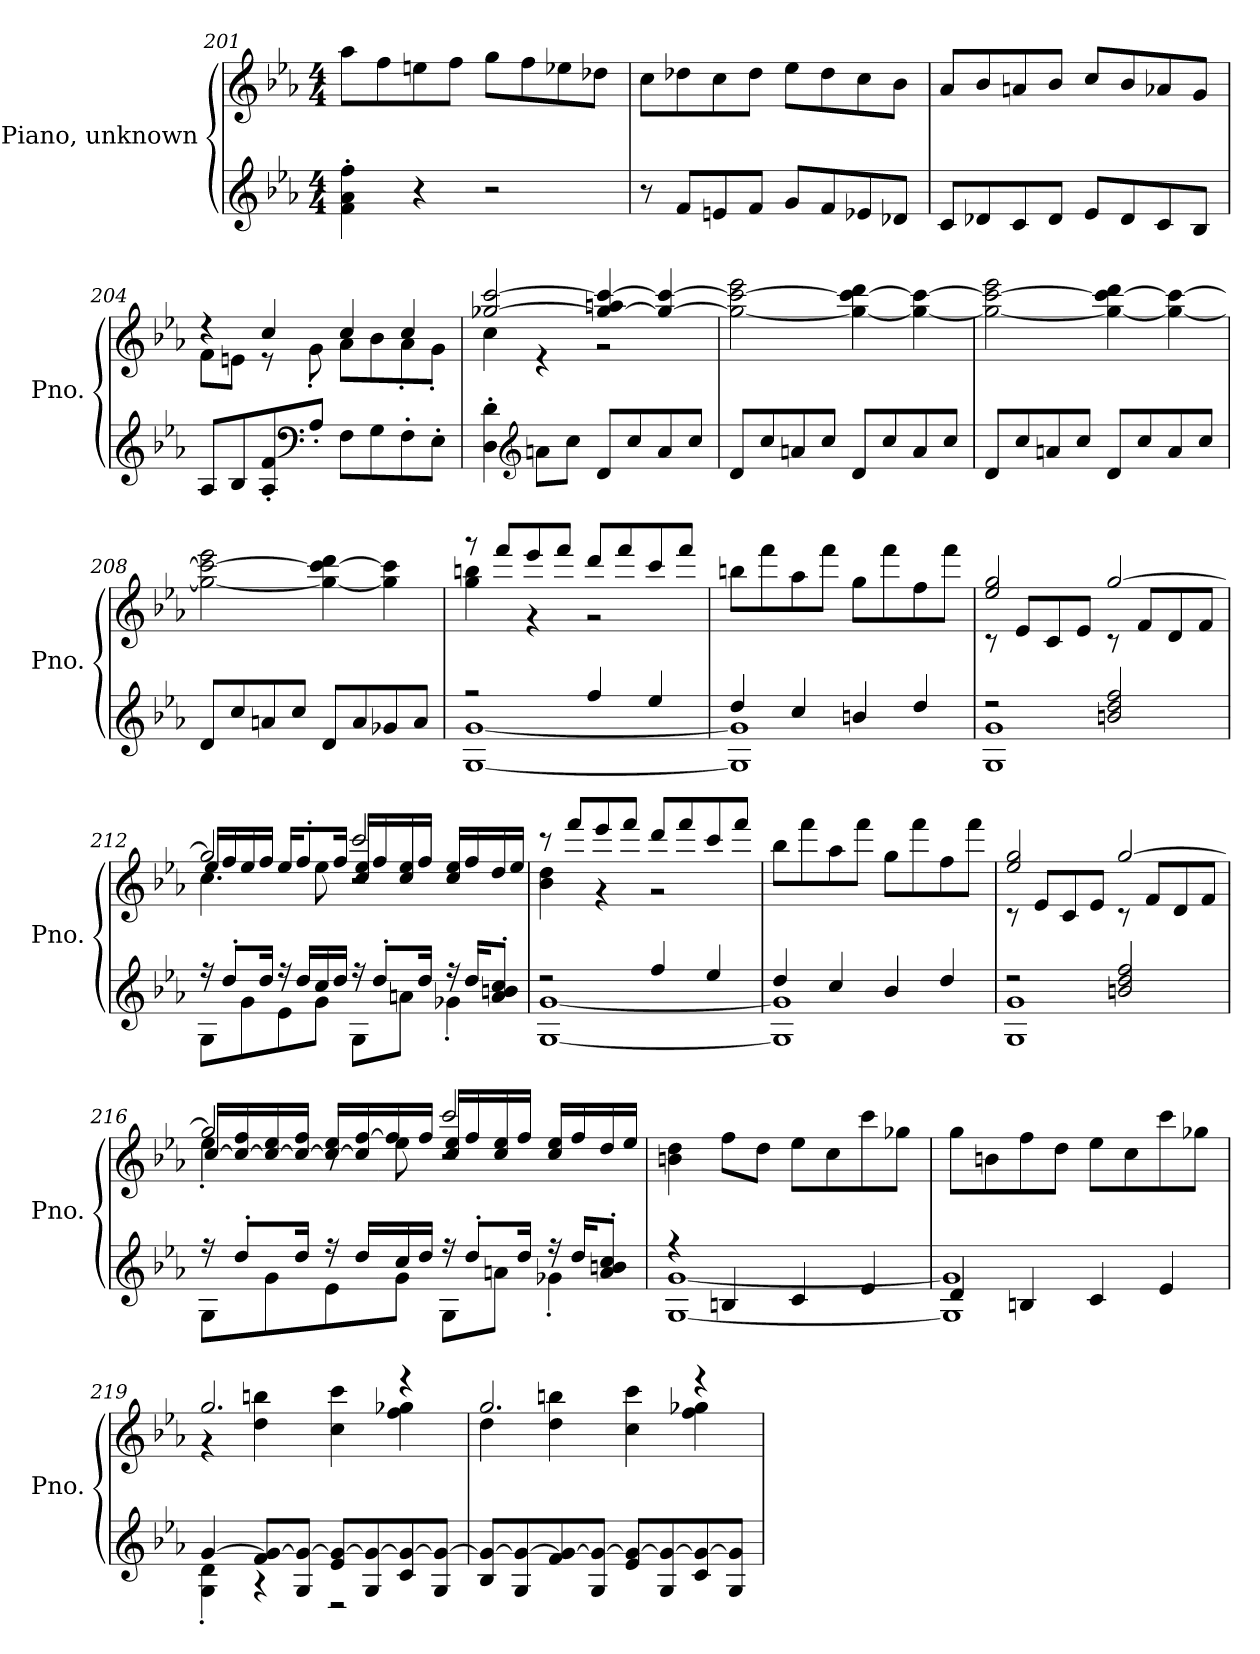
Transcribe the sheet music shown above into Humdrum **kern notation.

**kern	**kern
*part1	*part1
*staff2	*staff1
*I"Piano, unknown	*
*I'Pno.	*
!!LO:LB:g=z
*clefG2	*clefG2
*k[b-e-a-]	*k[b-e-a-]
*M4/4	*M4/4
=201	=201
4f\' 4a-\' 4ff\'	8aa-\L
.	8ff\
4r	8een\
.	8ff\J
2r	8gg\L
.	8ff\
.	8ee-X\
.	8dd-X\J
=202	=202
8r	8cc\L
8f/L	8dd-X\
8en/	8cc\
8f/J	8dd-\J
8g/L	8ee-\L
8f/	8dd-\
8e-X/	8cc\
8d-X/J	8b-\J
=203	=203
8c/L	8a-/L
8d-X/	8b-/
8c/	8an/
8d-/J	8b-/J
8e-/L	8cc/L
8d-/	8b-/
8c/	8a-X/
8B-/J	8g/J
=204	=204
*	*^
8A-/L	4r	8f\L
8B-/	.	8en\J
8A-/' 8f/'	4cc/	8r
*clefF4	*	*
8A-'/J	.	8g'\
8F\L	4cc/	8a-\L
8G\	.	8b-\
8F'\	4cc/	8a-'\
8E-'\J	.	8g'\J
!!LO:LB:g=z	!!
=205	=205	=205
4D\' 4d\'	[2gg-X/ [2ccc/	4cc\
*clefG2	*	*
8an\L	.	4r
8cc\J	.	.
8d/L	4gg-/_ 4aan/ 4ccc/_	2r
8cc/	.	.
8a/	4gg-/_ 4ccc/_	.
8cc/J	.	.
*	*v	*v
=206	=206
8d/L	2gg-\_ 2ccc\_ 2eee-\
8cc/	.
8an/	.
8cc/J	.
8d/L	4gg-\_ 4ccc\_ 4ddd\
8cc/	.
8a/	4gg-\_ 4ccc\_
8cc/J	.
=207	=207
8d/L	2gg-\_ 2ccc\_ 2eee-\
8cc/	.
8an/	.
8cc/J	.
8d/L	4gg-\_ 4ccc\_ 4ddd\
8cc/	.
8a/	4gg-\_ 4ccc\_
8cc/J	.
=208	=208
8d/L	2gg-\_ 2ccc\_ 2eee-\
8cc/	.
8an/	.
8cc/J	.
8d/L	4gg-\_ 4ccc\_ 4ddd\
8a/	.
8g-X/	4gg-\] 4ccc\]
8a/J	.
!!LO:LB:g=z
=209	=209
*^	*^
2r	[1G [1g	8r	4gg\ 4bbn\
.	.	8fff/L	.
.	.	8eee-/	4r
.	.	8fff/J	.
4ff/	.	8ddd/L	2r
.	.	8fff/	.
4ee-/	.	8ccc/	.
.	.	8fff/J	.
*	*	*v	*v
=210	=210	=210
4dd/	1G] 1g]	8bbn\L
.	.	8fff\
4cc/	.	8aa-\
.	.	8fff\J
4bn/	.	8gg\L
.	.	8fff\
4dd/	.	8ff\
.	.	8fff\J
=211	=211	=211
*	*	*^
2r	1G 1g	2ee-/ 2gg/	8r
.	.	.	8e-/L
.	.	.	8c/
.	.	.	8e-/J
2bn/ 2dd/ 2ff/	.	[2gg/	8r
.	.	.	8f/L
.	.	.	8d/
.	.	.	8f/J
!!LO:PB:g=z
=212	=212	=212	=212
*	*	*	*^
16r	8G\L	2gg/]	4.cc\	16ee-/LL
8dd'/L	.	.	.	16ff/
.	8g\	.	.	16ee-/
16dd/Jk	.	.	.	16ff/JJ
16r	8e-\	.	.	16ee-/KL
16dd/LL	.	.	.	8ff'/
16cc/	8g\J	.	8ee-\	.
16dd/JJ	.	.	.	16ff/Jk
16r	8G\L	2ccc/	2r	16cc/ 16ee-/LL
8dd'/L	.	.	.	16ff/
.	8an\J	.	.	16cc/ 16ee-/
16dd/Jk	.	.	.	16ff/JJ
16r	4g-X'\	.	.	16cc/ 16ee-/LL
16dd/KL	.	.	.	16ff/
8a/' 8bn/' 8cc/'J	.	.	.	16dd/
.	.	.	.	16ee-/JJ
*	*	*	*v	*v
=213	=213	=213	=213
2r	[1G [1g	8r	4b-\ 4dd\
.	.	8fff/L	.
.	.	8eee-/	4r
.	.	8fff/J	.
4ff/	.	8ddd/L	2r
.	.	8fff/	.
4ee-/	.	8ccc/	.
.	.	8fff/J	.
*	*	*v	*v
=214	=214	=214
4dd/	1G] 1g]	8bb-\L
.	.	8fff\
4cc/	.	8aa-\
.	.	8fff\J
4b-/	.	8gg\L
.	.	8fff\
4dd/	.	8ff\
.	.	8fff\J
!!LO:LB:g=z
=215	=215	=215
*	*	*^
2r	1G 1g	2ee-/ 2gg/	8r
.	.	.	8e-/L
.	.	.	8c/
.	.	.	8e-/J
2bn/ 2dd/ 2ff/	.	[2gg/	8r
.	.	.	8f/L
.	.	.	8d/
.	.	.	8f/J
=216	=216	=216	=216
*	*	*	*^
16r	8G\L	2gg/]	4ee-'\	[16cc/LL
8dd'/L	.	.	.	16cc/_ 16ff/
.	8g\	.	.	16cc/_ 16ee-/
16dd/Jk	.	.	.	16cc/_ 16ff/JJ
16r	8e-\	.	8r	16cc/_ 16ee-/LL
16dd/LL	.	.	.	16cc/] [16ff/
16cc/	8g\J	.	8ee-\	16ff/]
16dd/JJ	.	.	.	16ff/JJ
16r	8G\L	2ccc/	2r	16cc/ 16ee-/LL
8dd'/L	.	.	.	16ff/
.	8an\J	.	.	16cc/ 16ee-/
16dd/Jk	.	.	.	16ff/JJ
16r	4g-X'\	.	.	16cc/ 16ee-/LL
16dd/KL	.	.	.	16ff/
8a/' 8bn/' 8cc/'J	.	.	.	16dd/
.	.	.	.	16ee-/JJ
*	*	*v	*v	*v
=217	=217	=217
4r	[1G [1g	4bn\ 4dd\
4Bn/	.	8ff\L
.	.	8dd\J
4c/	.	8ee-\L
.	.	8cc\
4e-/	.	8ccc\
.	.	8gg-X\J
!!LO:LB:g=z
=218	=218	=218
4d/	1G] 1g]	8gg\L
.	.	8bn\
4Bn/	.	8ff\
.	.	8dd\J
4c/	.	8ee-\L
.	.	8cc\
4e-/	.	8ccc\
.	.	8gg-X\J
=219	=219	=219
*	*	*^
[4g/	4G\' 4d\'	2.gg/	4r
8f/ 8g/_L	4r	.	4dd\ 4bbn\
8G/ 8g/_J	.	.	.
8e-/ 8g/_L	2r	.	4cc\ 4ccc\
8G/ 8g/_	.	.	.
8c/ 8g/_	.	4r	4ff\ 4gg-X\
8G/ 8g/_J	.	.	.
*v	*v	*	*
=220	=220	=220
8B-/ 8g/_L	2.gg/	4dd\
8G/ 8g/_	.	.
8f/ 8g/_	.	4dd\ 4bbn\
8G/ 8g/_J	.	.
8e-/ 8g/_L	.	4cc\ 4ccc\
8G/ 8g/_	.	.
8c/ 8g/_	4r	4ff\ 4gg-X\
8G/ 8g/]J	.	.
*	*v	*v
=	=
*-	*-
